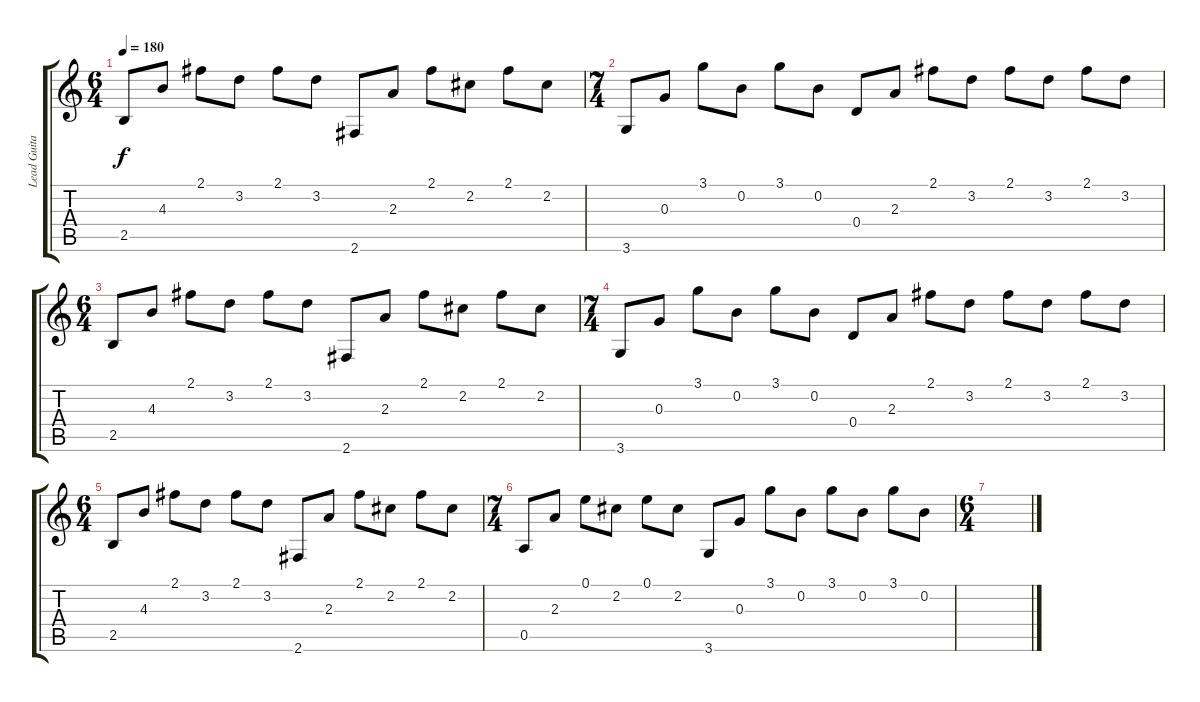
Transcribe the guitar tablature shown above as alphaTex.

\track ("Lead Guitar" "Lead Guita") {instrument electricguitarjazz}
\staff {score tabs}
\tuning (E4 B3 G3 D3 A2 E2) {hide}
\ts (6 4)
\tempo 180
\clef g2
\ks c
2.5.8{dy f} 4.3.8 2.1.8 3.2.8 2.1.8 3.2.8 2.6.8 2.3.8 2.1.8 2.2.8 2.1.8 2.2.8 |
\ts (7 4)
3.6.8 0.3.8 3.1.8 0.2.8 3.1.8 0.2.8 0.4.8 2.3.8 2.1.8 3.2.8 2.1.8 3.2.8 2.1.8 3.2.8 |
\ts (6 4)
2.5.8 4.3.8 2.1.8 3.2.8 2.1.8 3.2.8 2.6.8 2.3.8 2.1.8 2.2.8 2.1.8 2.2.8 |
\ts (7 4)
3.6.8 0.3.8 3.1.8 0.2.8 3.1.8 0.2.8 0.4.8 2.3.8 2.1.8 3.2.8 2.1.8 3.2.8 2.1.8 3.2.8 |
\ts (6 4)
2.5.8 4.3.8 2.1.8 3.2.8 2.1.8 3.2.8 2.6.8 2.3.8 2.1.8 2.2.8 2.1.8 2.2.8 |
\ts (7 4)
0.5.8 2.3.8 0.1.8 2.2.8 0.1.8 2.2.8 3.6.8 0.3.8 3.1.8 0.2.8 3.1.8 0.2.8 3.1.8 0.2.8 |
\ts (6 4)
